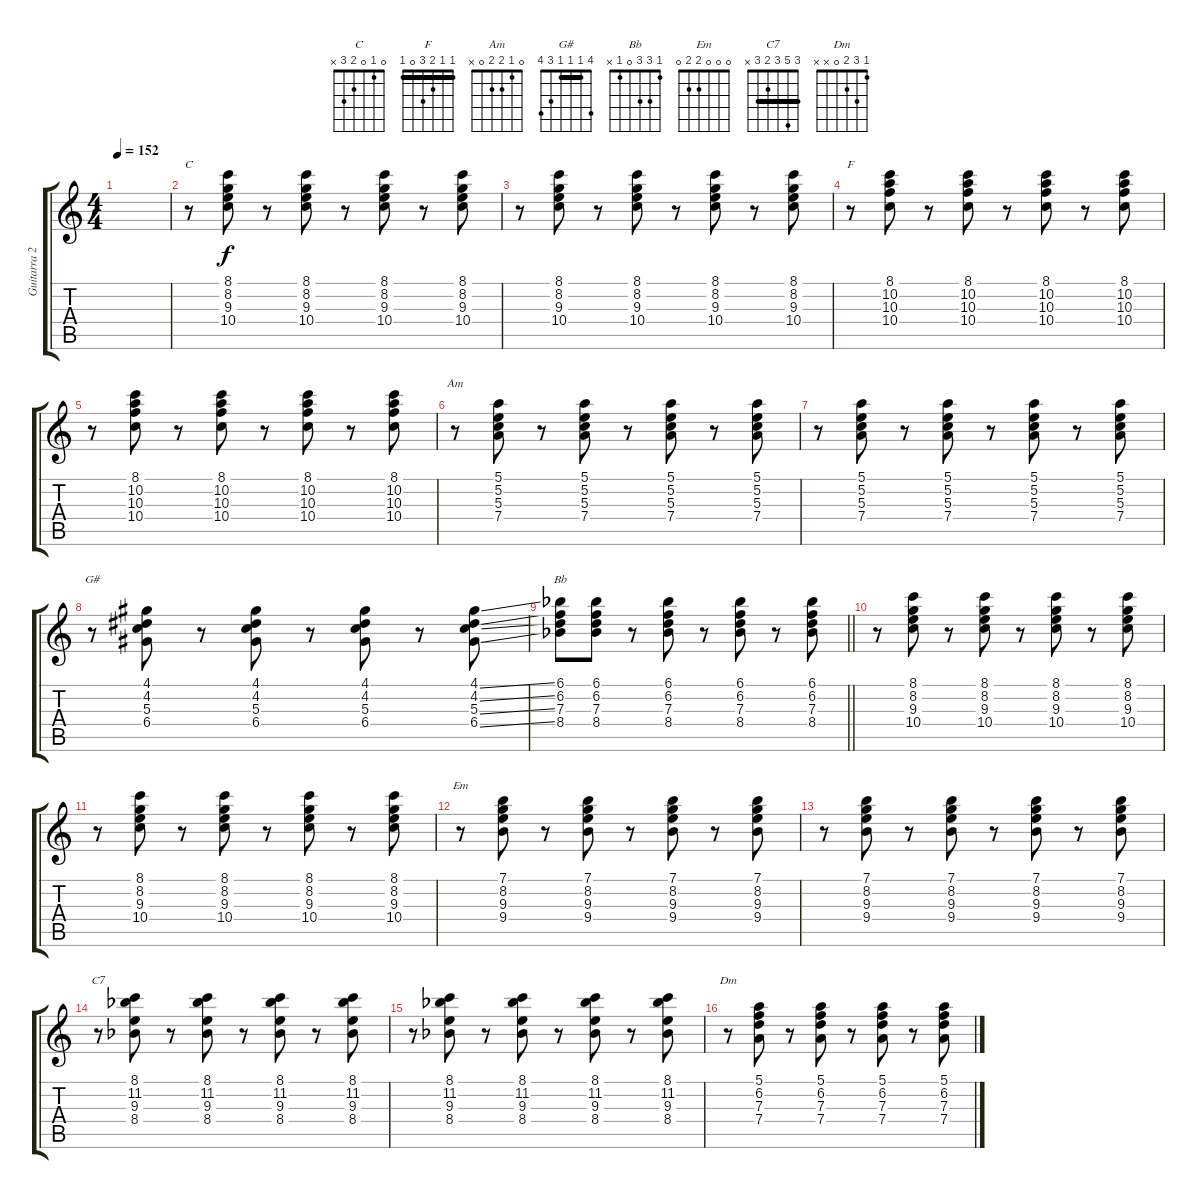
\track ("Guitarra 2" "Guitarra 2") {instrument electricguitarclean}
\staff {score tabs}
\tuning (E4 B3 G3 D3 A2 E2) {hide}
\chord ("C" 0 1 0 2 3 x)
\chord ("F" 1 1 2 3 0 1) {barre 1}
\chord ("Am" 0 1 2 2 0 x)
\chord ("G#" 4 1 1 1 3 4) {barre 1}
\chord ("Bb" 1 3 3 0 1 x)
\chord ("Em" 0 0 0 2 2 0)
\chord ("C7" 3 5 3 2 3 x) {barre 3}
\chord ("Dm" 1 3 2 0 x x)
\ts (4 4)
\tempo 152
\clef g2
\ks c
|
r.8{ch "C"} (8.1 8.2 9.3 10.4).8 r.8 (8.1 8.2 9.3 10.4).8 r.8 (8.1 8.2 9.3 10.4).8 r.8 (8.1 8.2 9.3 10.4).8 |
r.8 (8.1 8.2 9.3 10.4).8 r.8 (8.1 8.2 9.3 10.4).8 r.8 (8.1 8.2 9.3 10.4).8 r.8 (8.1 8.2 9.3 10.4).8 |
r.8{ch "F"} (8.1 10.2 10.3 10.4).8 r.8 (8.1 10.2 10.3 10.4).8 r.8 (8.1 10.2 10.3 10.4).8 r.8 (8.1 10.2 10.3 10.4).8 |
r.8 (8.1 10.2 10.3 10.4).8 r.8 (8.1 10.2 10.3 10.4).8 r.8 (8.1 10.2 10.3 10.4).8 r.8 (8.1 10.2 10.3 10.4).8 |
r.8{ch "Am"} (5.1 5.2 5.3 7.4).8 r.8 (5.1 5.2 5.3 7.4).8 r.8 (5.1 5.2 5.3 7.4).8 r.8 (5.1 5.2 5.3 7.4).8 |
r.8 (5.1 5.2 5.3 7.4).8 r.8 (5.1 5.2 5.3 7.4).8 r.8 (5.1 5.2 5.3 7.4).8 r.8 (5.1 5.2 5.3 7.4).8 |
r.8{ch "G#"} (4.1 4.2 5.3 6.4).8 r.8 (4.1 4.2 5.3 6.4).8 r.8 (4.1 4.2 5.3 6.4).8 r.8 (4.1{ss} 4.2{ss} 5.3{ss} 6.4{ss}).8 |
\barLineRight lightlight
(6.1{acc b} 6.2 7.3 8.4{acc b}).8{ch "Bb"} (6.1{acc b} 6.2 7.3 8.4{acc b}).8 r.8 (6.1{acc b} 6.2 7.3 8.4{acc b}).8 r.8 (6.1{acc b} 6.2 7.3 8.4{acc b}).8 r.8 (6.1{acc b} 6.2 7.3 8.4{acc b}).8 |
r.8 (8.1 8.2 9.3 10.4).8 r.8 (8.1 8.2 9.3 10.4).8 r.8 (8.1 8.2 9.3 10.4).8 r.8 (8.1 8.2 9.3 10.4).8 |
r.8 (8.1 8.2 9.3 10.4).8 r.8 (8.1 8.2 9.3 10.4).8 r.8 (8.1 8.2 9.3 10.4).8 r.8 (8.1 8.2 9.3 10.4).8 |
r.8{ch "Em"} (7.1 8.2 9.3 9.4).8 r.8 (7.1 8.2 9.3 9.4).8 r.8 (7.1 8.2 9.3 9.4).8 r.8 (7.1 8.2 9.3 9.4).8 |
r.8 (7.1 8.2 9.3 9.4).8 r.8 (7.1 8.2 9.3 9.4).8 r.8 (7.1 8.2 9.3 9.4).8 r.8 (7.1 8.2 9.3 9.4).8 |
r.8{ch "C7"} (8.1 11.2{acc b} 9.3 8.4{acc b}).8 r.8 (8.1 11.2{acc b} 9.3 8.4{acc b}).8 r.8 (8.1 11.2{acc b} 9.3 8.4{acc b}).8 r.8 (8.1 11.2{acc b} 9.3 8.4{acc b}).8 |
r.8 (8.1 11.2{acc b} 9.3 8.4{acc b}).8 r.8 (8.1 11.2{acc b} 9.3 8.4{acc b}).8 r.8 (8.1 11.2{acc b} 9.3 8.4{acc b}).8 r.8 (8.1 11.2{acc b} 9.3 8.4{acc b}).8 |
r.8{ch "Dm"} (5.1 6.2 7.3 7.4).8 r.8 (5.1 6.2 7.3 7.4).8 r.8 (5.1 6.2 7.3 7.4).8 r.8 (5.1 6.2 7.3 7.4).8
